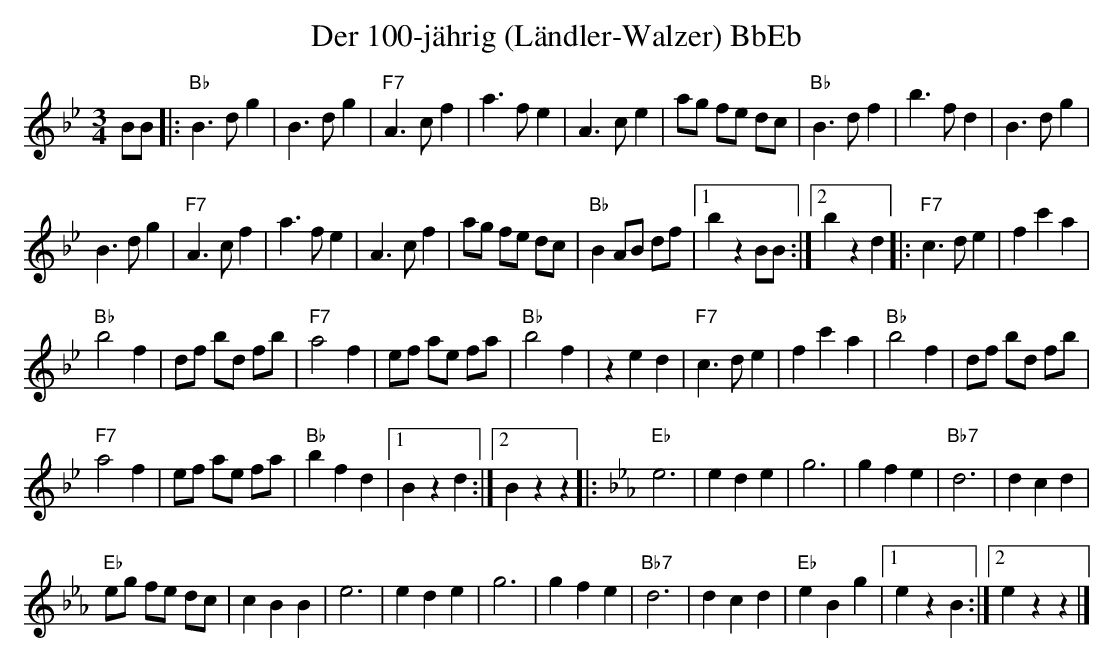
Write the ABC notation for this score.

X:1
T: Der 100-jährig (Ländler-Walzer) BbEb
M:3/4
L:1/8
K:Bb
BB |: "Bb"B3d g2 | B3d g2 | "F7"A3c f2 | a3f e2 | A3c e2 | ag fe dc | "Bb"B3df2 | b3fd2 | B3dg2 |
B3dg2 | "F7"A3cf2 | a3fe2 | A3cf2 | ag fe dc | "Bb"B2 AB df |1 b2z2BB :|2 b2z2d2 |: "F7"c3d e2 | f2c'2a2 |
"Bb"b4f2 | df bd fb | "F7"a4f2 | ef ae fa | "Bb"b4f2 | z2e2d2 | "F7"c3de2 | f2c'2a2 | "Bb"b4f2 | df bd fb |
"F7"a4f2 | ef ae fa | "Bb"b2f2d2 |1 B2z2d2 :|2 B2z2z2 |: [K:Eb] [L:1/4] "Eb"e3 | ede | g3 | gfe | "Bb7"d3 | dcd |
"Eb"e/g/ f/e/ d/c/ | cBB | e3 | ede | g3 | gfe | "Bb7"d3 | dcd | "Eb"eBg |1 ezB :|2 ezz |]
